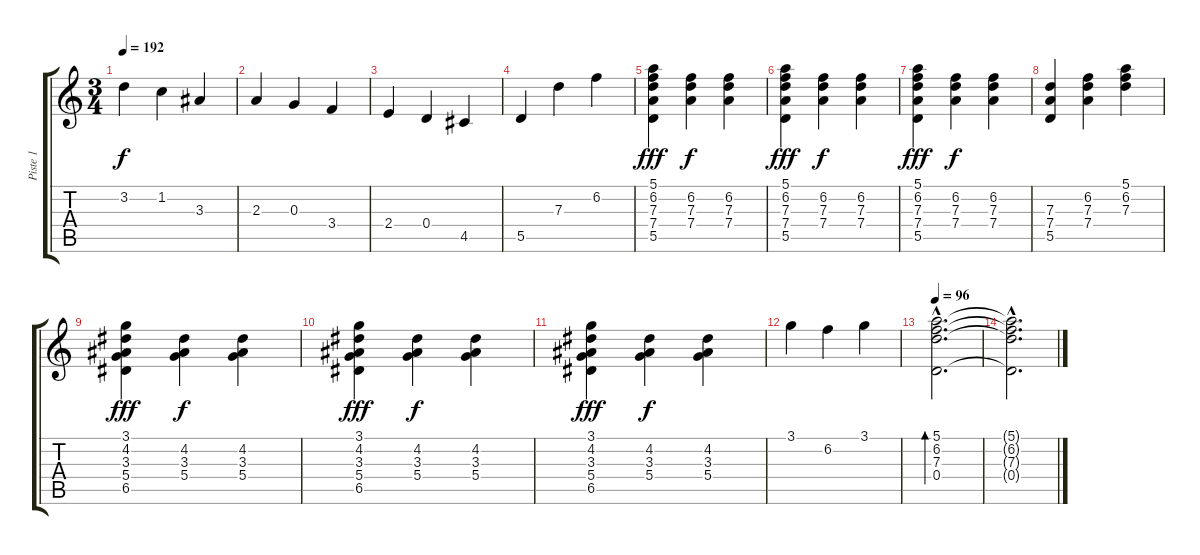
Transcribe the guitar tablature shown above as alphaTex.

\track ("Piste 1" "Piste 1") {instrument acousticguitarnylon}
\staff {score tabs}
\tuning (E4 B3 G3 D3 A2 E2) {hide}
\ts (3 4)
\tempo 192
\clef g2
\ks c
3.2.4{dy f} 1.2.4 3.3.4 |
2.3.4 0.3.4 3.4.4 |
2.4.4 0.4.4 4.5.4 |
5.5.4 7.3.4 6.2.4 |
(5.1 6.2 7.3 7.4 5.5).4{dy fff} (6.2 7.3 7.4).4{dy f} (6.2 7.3 7.4).4 |
(5.1 6.2 7.3 7.4 5.5).4{dy fff} (6.2 7.3 7.4).4{dy f} (6.2 7.3 7.4).4 |
(5.1 6.2 7.3 7.4 5.5).4{dy fff} (6.2 7.3 7.4).4{dy f} (6.2 7.3 7.4).4 |
(7.3 7.4 5.5).4 (6.2 7.3 7.4).4 (5.1 6.2 7.3).4 |
(3.1 4.2 3.3 5.4 6.5).4{dy fff} (4.2 3.3 5.4).4{dy f} (4.2 3.3 5.4).4 |
(3.1 4.2 3.3 5.4 6.5).4{dy fff} (4.2 3.3 5.4).4{dy f} (4.2 3.3 5.4).4 |
(3.1 4.2 3.3 5.4 6.5).4{dy fff} (4.2 3.3 5.4).4{dy f} (4.2 3.3 5.4).4 |
3.1.4 6.2.4 3.1.4 |
\tempo 96
(5.1{hac} 6.2{hac} 7.3{hac} 0.4{hac}).2{d bd 480} |
(5.1{hac t} 6.2{hac t} 7.3{hac t} 0.4{hac t}).2{d}
